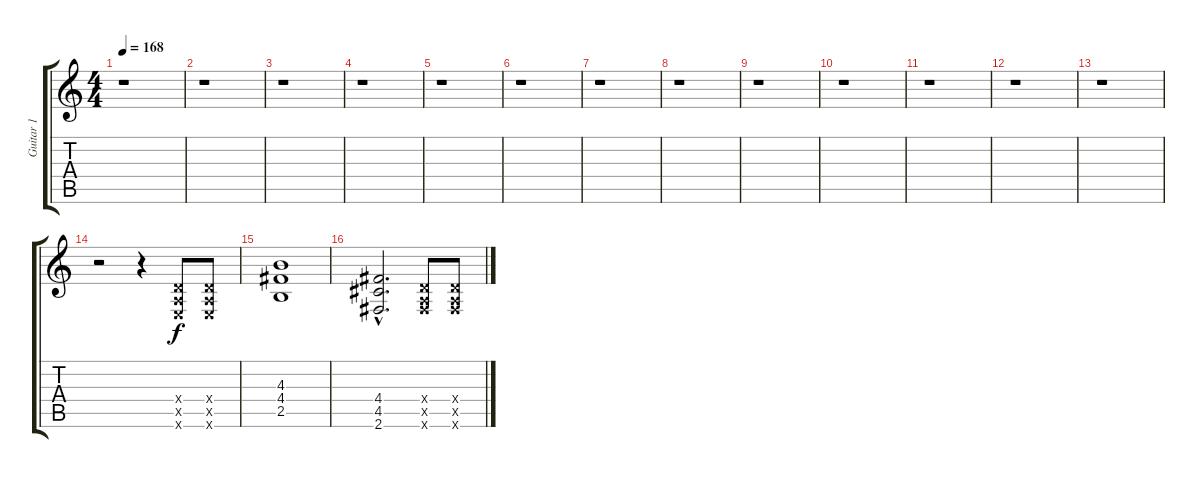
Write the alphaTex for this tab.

\track ("Guitar 1" "Guitar 1") {instrument overdrivenguitar}
\staff {score tabs}
\tuning (E4 B3 G3 D3 A2 E2) {hide}
\ts (4 4)
\tempo 168
\clef g2
\ks c
r.1{dy f} |
r.1 |
r.1 |
r.1 |
r.1 |
r.1 |
r.1 |
r.1 |
r.1 |
r.1 |
r.1 |
r.1 |
r.1 |
r.2 r.4 (0.4{x} 0.5{x} 0.6{x}).8 (0.4{x} 0.5{x} 0.6{x}).8 |
(4.3 4.4 2.5).1 |
(4.4{hac} 4.5{hac} 2.6{hac}).2{d} (0.4{x} 0.5{x} 2.6{x}).8 (0.4{x} 0.5{x} 2.6{x}).8
